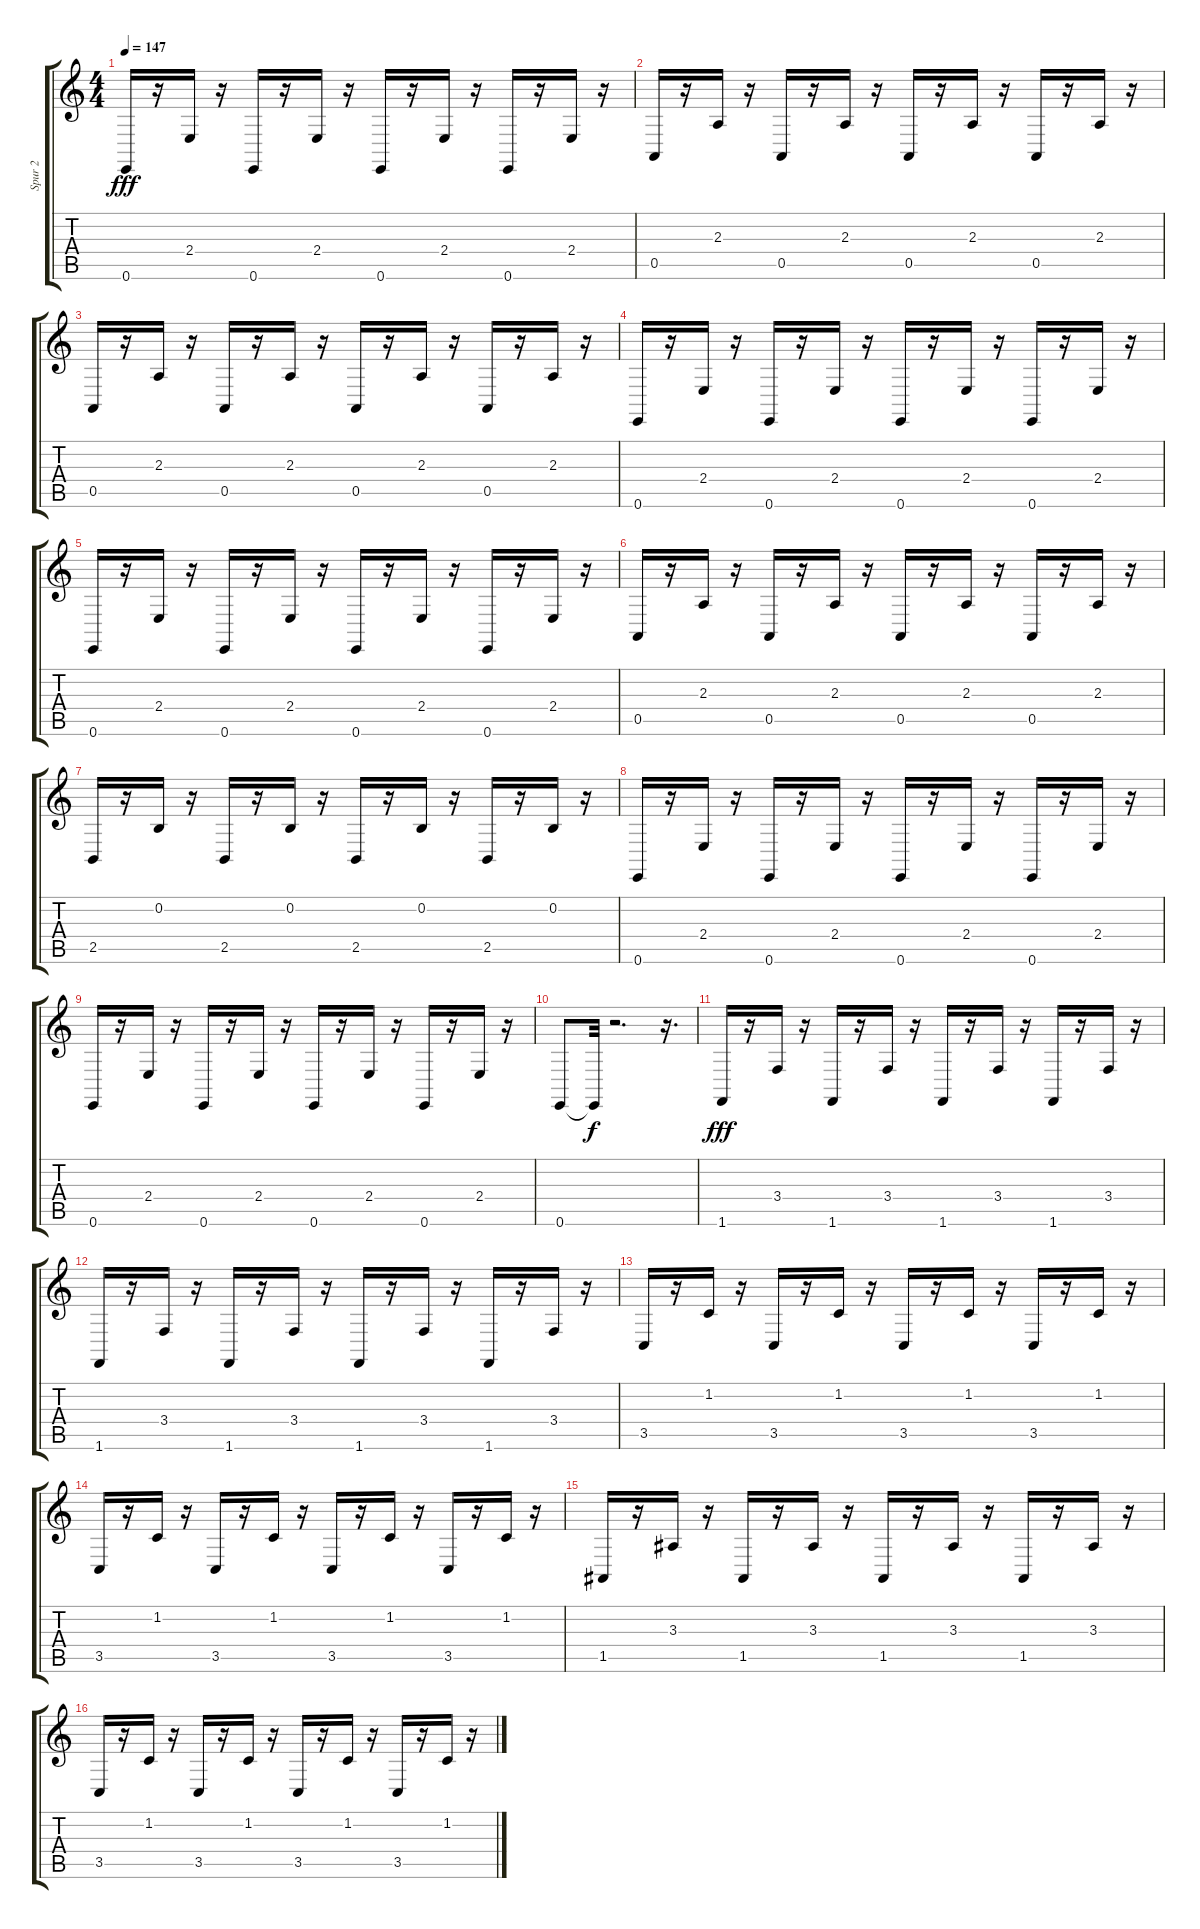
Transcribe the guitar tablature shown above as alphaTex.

\track ("Spur 2" "Spur 2") {instrument lead8bassandlead}
\staff {score tabs}
\tuning (E4 B3 G3 D3 A2 E2) {hide}
\ts (4 4)
\tempo 147
\clef g2
\ks c
0.6.16{dy fff} r.16 2.4.16 r.16 0.6.16 r.16 2.4.16 r.16 0.6.16 r.16 2.4.16 r.16 0.6.16 r.16 2.4.16 r.16 |
0.5.16 r.16 2.3.16 r.16 0.5.16 r.16 2.3.16 r.16 0.5.16 r.16 2.3.16 r.16 0.5.16 r.16 2.3.16 r.16 |
0.5.16 r.16 2.3.16 r.16 0.5.16 r.16 2.3.16 r.16 0.5.16 r.16 2.3.16 r.16 0.5.16 r.16 2.3.16 r.16 |
0.6.16 r.16 2.4.16 r.16 0.6.16 r.16 2.4.16 r.16 0.6.16 r.16 2.4.16 r.16 0.6.16 r.16 2.4.16 r.16 |
0.6.16 r.16 2.4.16 r.16 0.6.16 r.16 2.4.16 r.16 0.6.16 r.16 2.4.16 r.16 0.6.16 r.16 2.4.16 r.16 |
0.5.16 r.16 2.3.16 r.16 0.5.16 r.16 2.3.16 r.16 0.5.16 r.16 2.3.16 r.16 0.5.16 r.16 2.3.16 r.16 |
2.5.16 r.16 0.2.16 r.16 2.5.16 r.16 0.2.16 r.16 2.5.16 r.16 0.2.16 r.16 2.5.16 r.16 0.2.16 r.16 |
0.6.16 r.16 2.4.16 r.16 0.6.16 r.16 2.4.16 r.16 0.6.16 r.16 2.4.16 r.16 0.6.16 r.16 2.4.16 r.16 |
0.6.16 r.16 2.4.16 r.16 0.6.16 r.16 2.4.16 r.16 0.6.16 r.16 2.4.16 r.16 0.6.16 r.16 2.4.16 r.16 |
0.6.8 0.6{t}.32{dy f} r.2{d} r.16{d} |
1.6.16{dy fff} r.16 3.4.16 r.16 1.6.16 r.16 3.4.16 r.16 1.6.16 r.16 3.4.16 r.16 1.6.16 r.16 3.4.16 r.16 |
1.6.16 r.16 3.4.16 r.16 1.6.16 r.16 3.4.16 r.16 1.6.16 r.16 3.4.16 r.16 1.6.16 r.16 3.4.16 r.16 |
3.5.16 r.16 1.2.16 r.16 3.5.16 r.16 1.2.16 r.16 3.5.16 r.16 1.2.16 r.16 3.5.16 r.16 1.2.16 r.16 |
3.5.16 r.16 1.2.16 r.16 3.5.16 r.16 1.2.16 r.16 3.5.16 r.16 1.2.16 r.16 3.5.16 r.16 1.2.16 r.16 |
1.5.16 r.16 3.3.16 r.16 1.5.16 r.16 3.3.16 r.16 1.5.16 r.16 3.3.16 r.16 1.5.16 r.16 3.3.16 r.16 |
3.5.16 r.16 1.2.16 r.16 3.5.16 r.16 1.2.16 r.16 3.5.16 r.16 1.2.16 r.16 3.5.16 r.16 1.2.16 r.16
